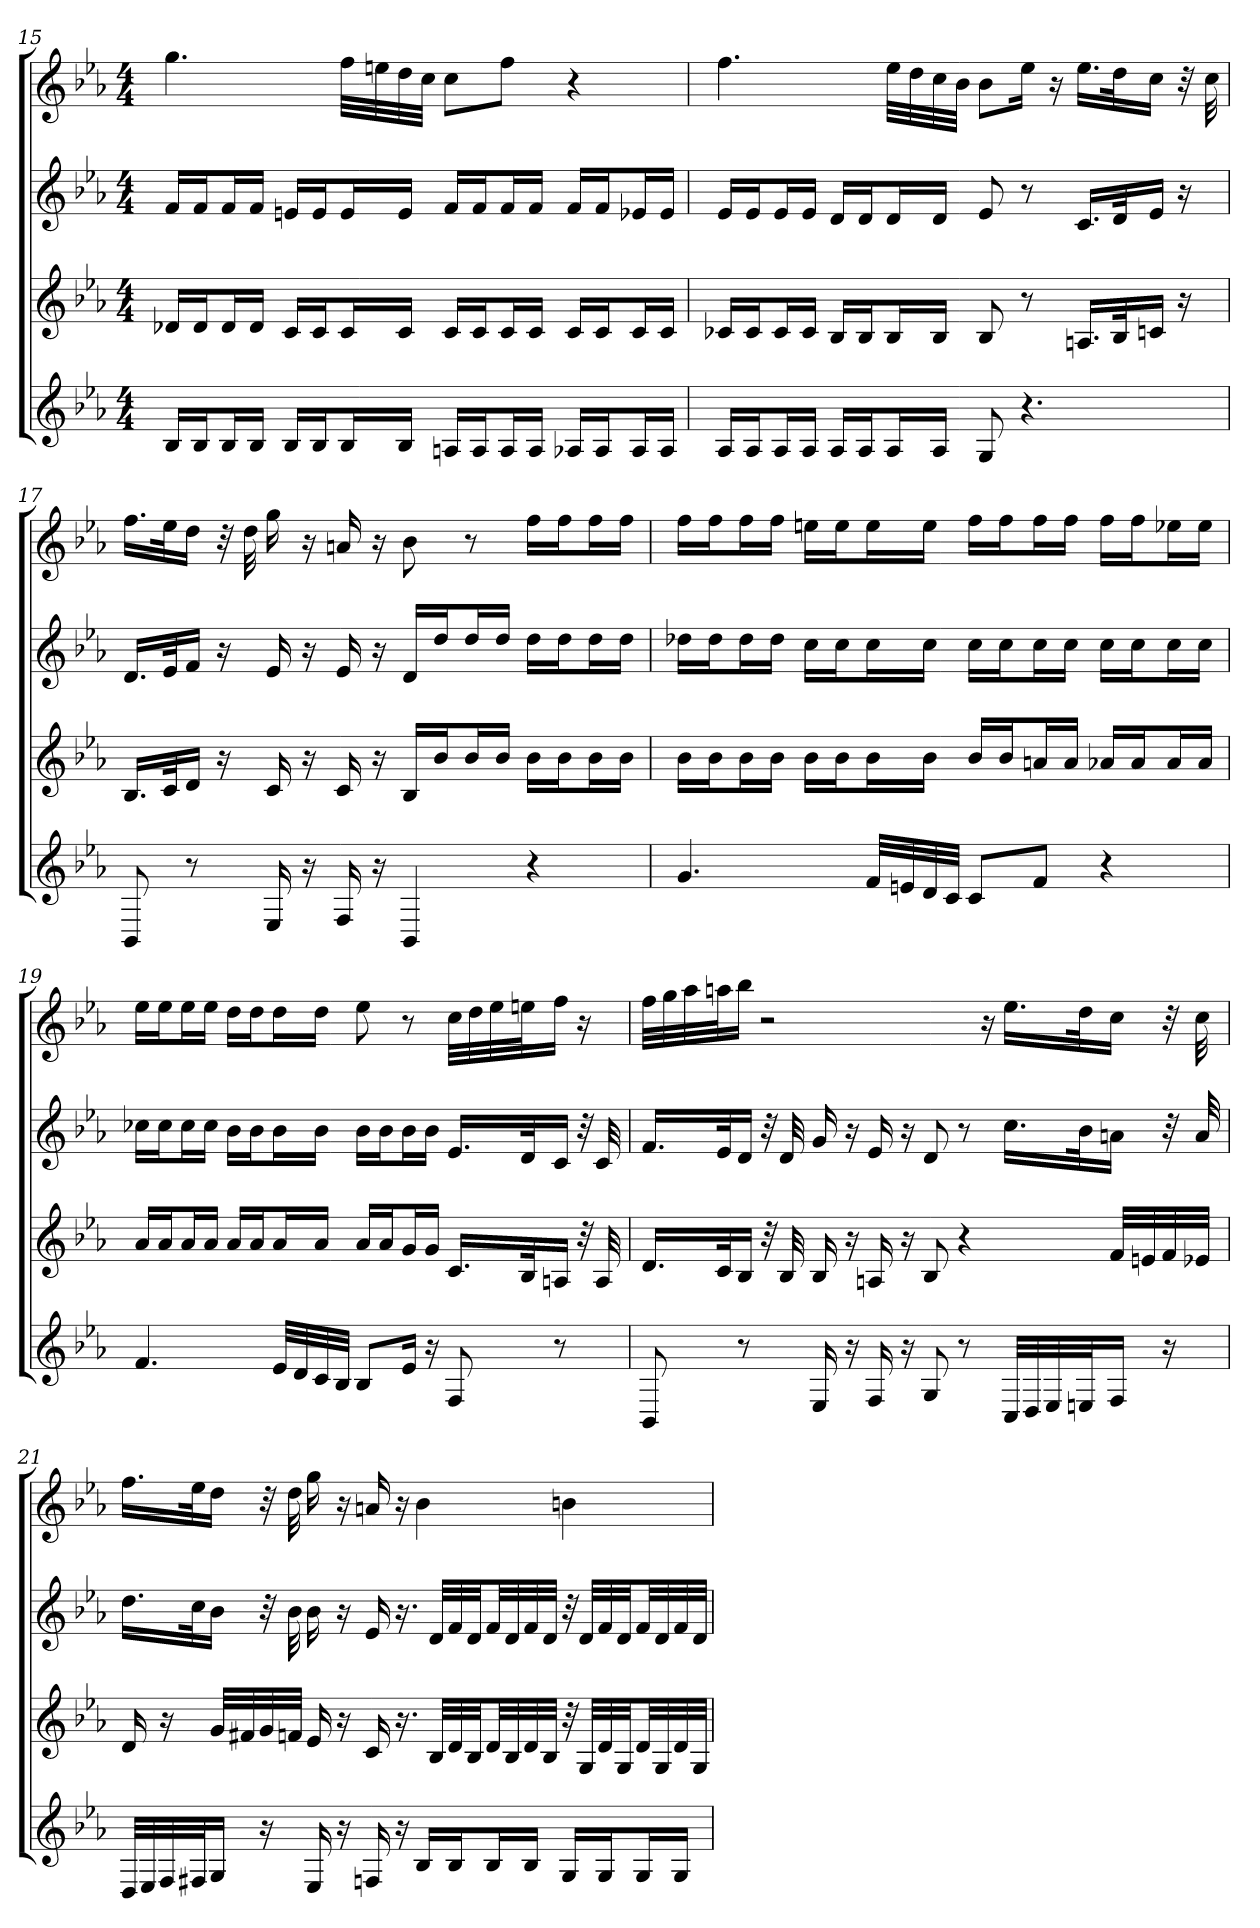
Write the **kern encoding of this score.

**kern	**kern	**kern	**kern
*part4	*part3	*part2	*part1
*staff4	*staff3	*staff2	*staff1
*k[b-e-a-]	*k[b-e-a-]	*k[b-e-a-]	*k[b-e-a-]
*E-:	*E-:	*E-:	*E-:
*M4/4	*M4/4	*M4/4	*M4/4
=15	=15	=15	=15
16B-LL	16d-XLL	16fLL	4.gg
16B-J	16d-J	16fJ	.
16B-L	16d-L	16fL	.
16B-JJ	16d-JJ	16fJJ	.
16B-LL	16cLL	16enLL	.
16B-J	16cJ	16eJ	.
16B-L	16cL	16eL	32ffLLL
.	.	.	32een
16B-JJ	16cJJ	16eJJ	32dd
.	.	.	32ccJJJ
16AnLL	16cLL	16fLL	8ccL
16AJ	16cJ	16fJ	.
16AL	16cL	16fL	8ffJ
16AJJ	16cJJ	16fJJ	.
16A-XLL	16cLL	16fLL	4r
16A-J	16cJ	16fJ	.
16A-L	16cL	16e-XL	.
16A-JJ	16cJJ	16e-JJ	.
=16	=16	=16	=16
16A-LL	16c-XLL	16e-LL	4.ff
16A-J	16c-J	16e-J	.
16A-L	16c-L	16e-L	.
16A-JJ	16c-JJ	16e-JJ	.
16A-LL	16B-LL	16dLL	.
16A-J	16B-J	16dJ	.
16A-L	16B-L	16dL	32ee-LLL
.	.	.	32dd
16A-JJ	16B-JJ	16dJJ	32cc
.	.	.	32b-JJJ
8G	8B-	8e-	8b-L
4.r	8r	8r	16ee-Jk
.	.	.	16r
.	16.AnLL	16.cLL	16.ee-LL
.	32B-k	32dk	32ddk
.	16cnJJ	16e-JJ	16ccJJ
.	16r	16r	32r
.	.	.	32cc
=17	=17	=17	=17
8BB-	16.B-LL	16.dLL	16.ffLL
.	32ck	32e-k	32ee-k
8r	16dJJ	16fJJ	16ddJJ
.	16r	16r	32r
.	.	.	32dd
16E-	16c	16e-	16gg
16r	16r	16r	16r
16F	16c	16e-	16an
16r	16r	16r	16r
4BB-	16B-LL	16dLL	8b-
.	16b-J	16ddJ	.
.	16b-L	16ddL	8r
.	16b-JJ	16ddJJ	.
4r	16b-LL	16ddLL	16ffLL
.	16b-J	16ddJ	16ffJ
.	16b-L	16ddL	16ffL
.	16b-JJ	16ddJJ	16ffJJ
=18	=18	=18	=18
4.g	16b-LL	16dd-XLL	16ffLL
.	16b-J	16dd-J	16ffJ
.	16b-L	16dd-L	16ffL
.	16b-JJ	16dd-JJ	16ffJJ
.	16b-LL	16ccLL	16eenLL
.	16b-J	16ccJ	16eeJ
32fLLL	16b-L	16ccL	16eeL
32en	.	.	.
32d	16b-JJ	16ccJJ	16eeJJ
32cJJJ	.	.	.
8cL	16b-LL	16ccLL	16ffLL
.	16b-J	16ccJ	16ffJ
8fJ	16anL	16ccL	16ffL
.	16aJJ	16ccJJ	16ffJJ
4r	16a-XLL	16ccLL	16ffLL
.	16a-J	16ccJ	16ffJ
.	16a-L	16ccL	16ee-XL
.	16a-JJ	16ccJJ	16ee-JJ
=19	=19	=19	=19
4.f	16a-LL	16cc-XLL	16ee-LL
.	16a-J	16cc-J	16ee-J
.	16a-L	16cc-L	16ee-L
.	16a-JJ	16cc-JJ	16ee-JJ
.	16a-LL	16b-LL	16ddLL
.	16a-J	16b-J	16ddJ
32e-LLL	16a-L	16b-L	16ddL
32d	.	.	.
32c	16a-JJ	16b-JJ	16ddJJ
32B-JJJ	.	.	.
8B-L	16a-LL	16b-LL	8ee-
.	16a-J	16b-J	.
16e-Jk	16gL	16b-L	8r
16r	16gJJ	16b-JJ	.
8F	16.cLL	16.e-LL	32ccLLL
.	.	.	32dd
.	.	.	32ee-
.	32B-k	32dk	32eenJ
8r	16AnJJ	16cJJ	16ffJJ
.	32r	32r	16r
.	32A	32c	.
=20	=20	=20	=20
8BB-	16.dLL	16.fLL	32ffLLL
.	.	.	32gg
.	.	.	32aa-
.	32ck	32e-k	32aanJ
8r	16B-JJ	16dJJ	16bb-JJ
.	32r	32r	2r
.	32B-	32d	.
16E-	16B-	16g	.
16r	16r	16r	.
16F	16An	16e-	.
16r	16r	16r	.
8G	8B-	8d	.
8r	4r	8r	.
.	.	.	16r
32CLLL	.	16.ccLL	16.ee-LL
32D	.	.	.
32E-	.	.	.
32EnJ	.	32b-k	32ddk
16FJJ	32fLLL	16anJJ	16ccJJ
.	32en	.	.
16r	32f	32r	32r
.	32e-XJJJ	32a	32cc
=21	=21	=21	=21
32DLLL	16d	16.ddLL	16.ffLL
32E-	.	.	.
32F	16r	.	.
32F#XJ	.	32cck	32ee-k
16GJJ	32gLLL	16b-JJ	16ddJJ
.	32f#X	.	.
16r	32g	32r	32r
.	32fnJJJ	32b-	32dd
16E-	16e-	16b-	16gg
16r	16r	16r	16r
16Fn	16c	16e-	16an
16r	16.r	16.r	16r
16B-LL	.	.	4b-
.	32B-LLL	32dLLL	.
16B-J	32d	32f	.
.	32B-JJ	32dJJ	.
16B-L	32dLL	32fLL	.
.	32B-	32d	.
16B-JJ	32d	32f	.
.	32B-JJJ	32dJJJ	.
16GLL	32r	32r	4bn
.	32GLLL	32dLLL	.
16GJ	32d	32f	.
.	32GJJ	32dJJ	.
16GL	32dLL	32fLL	.
.	32G	32d	.
16GJJ	32d	32f	.
.	32GJJJ	32dJJJ	.
=	=	=	=
*-	*-	*-	*-
